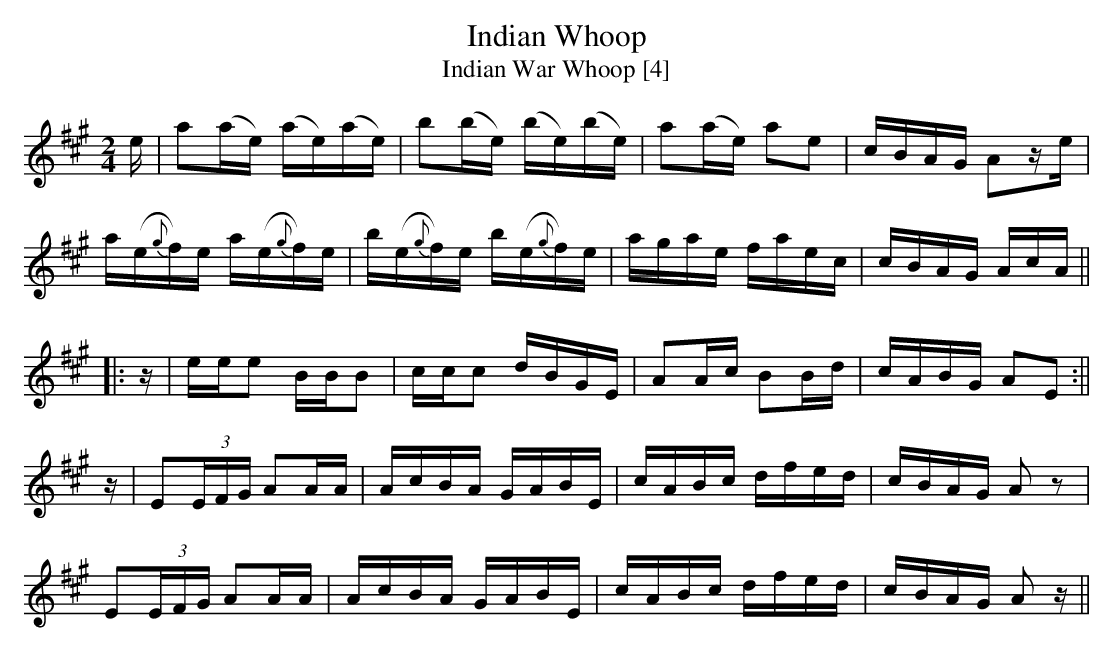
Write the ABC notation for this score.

X:1
T:Indian Whoop
T:Indian War Whoop [4]
M:2/4
L:1/8
K:A
e/|a(a/e/) (a/e/)(a/e/)|b(b/e/) (b/e/)(b/e/)|a(a/e/) ae|c/B/A/G/ Az/e/|
a/(e/{g}f/)e/ a/(e/{g}f/)e/|b/(e/{g}f/)e/ b/(e/{g}f/)e/|a/g/a/e/ f/a/e/c/|c/B/A/G/ A/c/A/||
|:z/|e/e/e B/B/B|c/c/c d/B/G/E/|AA/c/ BB/d/|c/A/B/G/ AE:||
z/|E(3E/F/G/ AA/A/|A/c/B/A/ G/A/B/E/|c/A/B/c/ d/f/e/d/|c/B/A/G/ Az|
E(3E/F/G/ AA/A/|A/c/B/A/ G/A/B/E/|c/A/B/c/ d/f/e/d/|c/B/A/G/ Az/||
